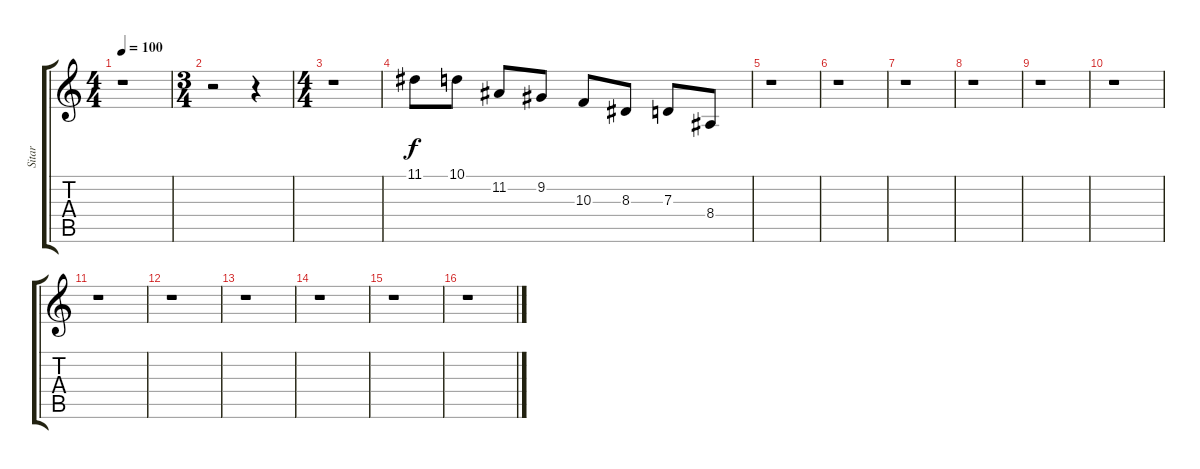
\track ("Sitar" "Sitar") {instrument sitar}
\staff {score tabs}
\tuning (E4 B3 G3 D3 A2 E2) {hide}
\ts (4 4)
\tempo 100
\clef g2
\ks c
r.1{dy f} |
\ts (3 4)
r.2 r.4 |
\ts (4 4)
r.1 |
11.1.8 10.1.8 11.2.8 9.2.8 10.3.8 8.3.8 7.3.8 8.4.8 |
r.1 |
r.1 |
r.1 |
r.1 |
r.1 |
r.1 |
r.1 |
r.1 |
r.1 |
r.1 |
r.1 |
r.1
